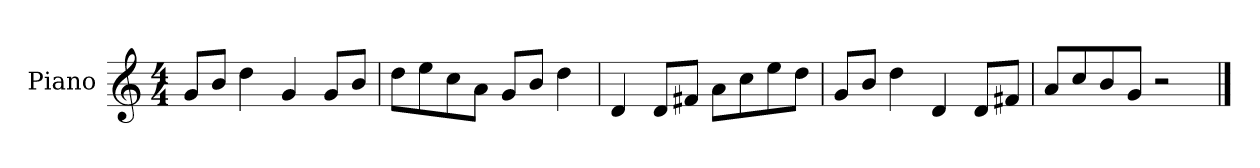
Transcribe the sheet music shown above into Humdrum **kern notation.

**kern
*part1
*staff1
*I"Piano
*I'P-no
*clefG2
*k[]
*M4/4
*MM90
=1
8g/L
8b/J
4dd\
4g/
8g/L
8b/J
=2
8dd\L
8ee\
8cc\
8a\J
8g/L
8b/J
4dd\
=3
4d/
8d/L
8f#X/J
8a\L
8cc\
8ee\
8dd\J
=4
8g/L
8b/J
4dd\
4d/
8d/L
8f#X/J
=5
8a/L
8cc/
8b/
8g/J
2r
==
*-
